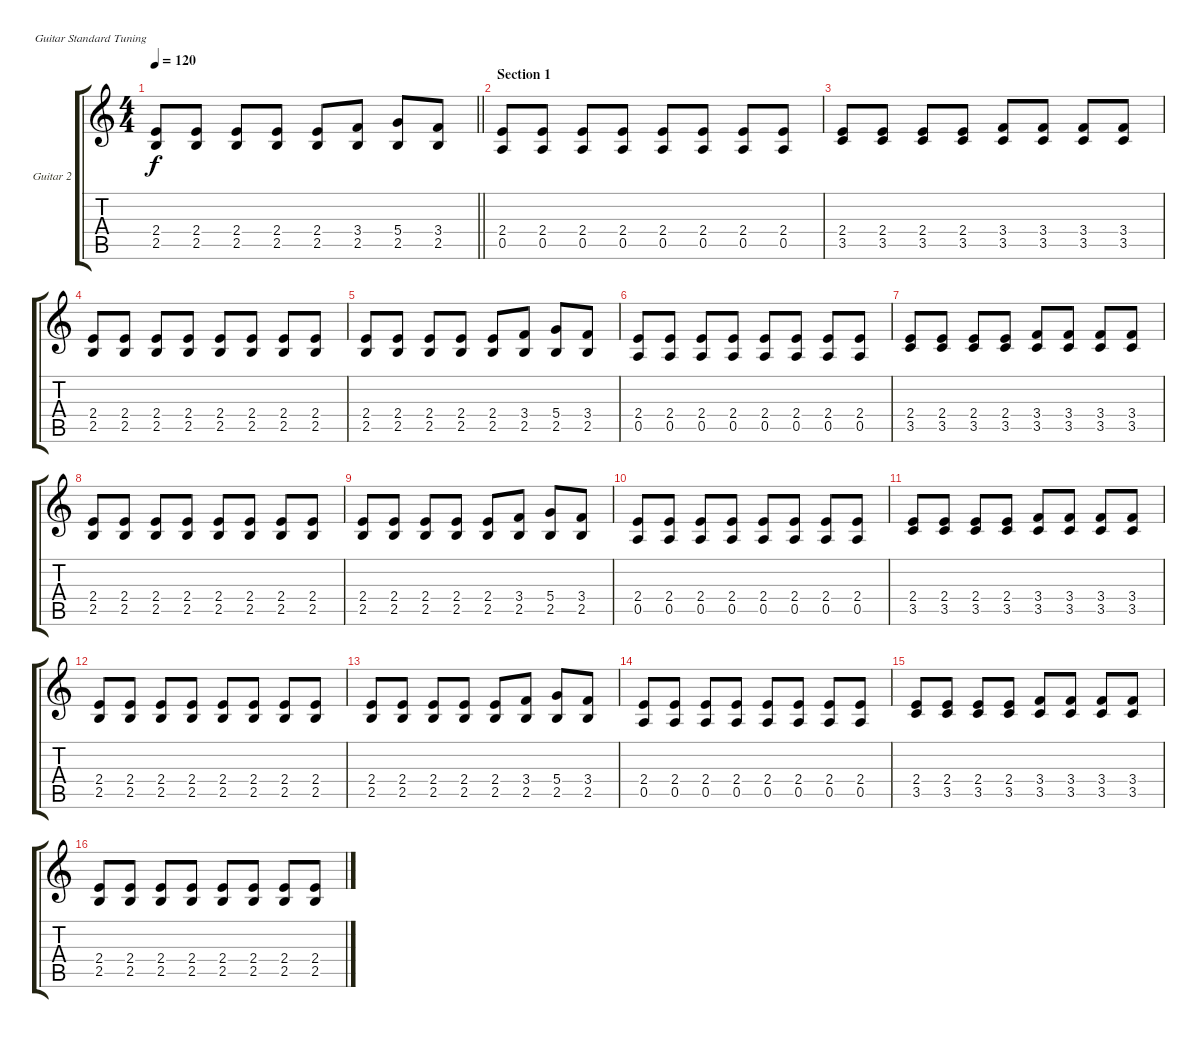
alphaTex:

\defaultSystemsLayout 4
\bracketExtendMode groupsimilarinstruments
\firstSystemTrackNameOrientation horizontal
\otherSystemsTrackNameOrientation horizontal
\track ("Guitar 2" "Guitar 2") {instrument distortionguitar}
\staff {score tabs}
\tuning (E4 B3 G3 D3 A2 E2)
\ts (4 4)
\tempo 120
\clef g2
\barLineRight lightlight
\ks c
(2.5 2.4).8{dy f} (2.5 2.4).8 (2.5 2.4).8 (2.5 2.4).8 (2.5 2.4).8 (2.5 3.4).8 (2.5 5.4).8 (2.5 3.4).8 |
\section ("" "Section 1")
(0.5 2.4).8 (0.5 2.4).8 (0.5 2.4).8 (0.5 2.4).8 (0.5 2.4).8 (0.5 2.4).8 (0.5 2.4).8 (0.5 2.4).8 |
(3.5 2.4).8 (3.5 2.4).8 (3.5 2.4).8 (3.5 2.4).8 (3.5 3.4).8 (3.5 3.4).8 (3.5 3.4).8 (3.5 3.4).8 |
(2.5 2.4).8 (2.5 2.4).8 (2.5 2.4).8 (2.5 2.4).8 (2.5 2.4).8 (2.5 2.4).8 (2.5 2.4).8 (2.5 2.4).8 |
(2.5 2.4).8 (2.5 2.4).8 (2.5 2.4).8 (2.5 2.4).8 (2.5 2.4).8 (2.5 3.4).8 (2.5 5.4).8 (2.5 3.4).8 |
(0.5 2.4).8 (0.5 2.4).8 (0.5 2.4).8 (0.5 2.4).8 (0.5 2.4).8 (0.5 2.4).8 (0.5 2.4).8 (0.5 2.4).8 |
(3.5 2.4).8 (3.5 2.4).8 (3.5 2.4).8 (3.5 2.4).8 (3.5 3.4).8 (3.5 3.4).8 (3.5 3.4).8 (3.5 3.4).8 |
(2.5 2.4).8 (2.5 2.4).8 (2.5 2.4).8 (2.5 2.4).8 (2.5 2.4).8 (2.5 2.4).8 (2.5 2.4).8 (2.5 2.4).8 |
(2.5 2.4).8 (2.5 2.4).8 (2.5 2.4).8 (2.5 2.4).8 (2.5 2.4).8 (2.5 3.4).8 (2.5 5.4).8 (2.5 3.4).8 |
(0.5 2.4).8 (0.5 2.4).8 (0.5 2.4).8 (0.5 2.4).8 (0.5 2.4).8 (0.5 2.4).8 (0.5 2.4).8 (0.5 2.4).8 |
(3.5 2.4).8 (3.5 2.4).8 (3.5 2.4).8 (3.5 2.4).8 (3.5 3.4).8 (3.5 3.4).8 (3.5 3.4).8 (3.5 3.4).8 |
(2.5 2.4).8 (2.5 2.4).8 (2.5 2.4).8 (2.5 2.4).8 (2.5 2.4).8 (2.5 2.4).8 (2.5 2.4).8 (2.5 2.4).8 |
(2.5 2.4).8 (2.5 2.4).8 (2.5 2.4).8 (2.5 2.4).8 (2.5 2.4).8 (2.5 3.4).8 (2.5 5.4).8 (2.5 3.4).8 |
(0.5 2.4).8 (0.5 2.4).8 (0.5 2.4).8 (0.5 2.4).8 (0.5 2.4).8 (0.5 2.4).8 (0.5 2.4).8 (0.5 2.4).8 |
(3.5 2.4).8 (3.5 2.4).8 (3.5 2.4).8 (3.5 2.4).8 (3.5 3.4).8 (3.5 3.4).8 (3.5 3.4).8 (3.5 3.4).8 |
(2.5 2.4).8 (2.5 2.4).8 (2.5 2.4).8 (2.5 2.4).8 (2.5 2.4).8 (2.5 2.4).8 (2.5 2.4).8 (2.5 2.4).8
